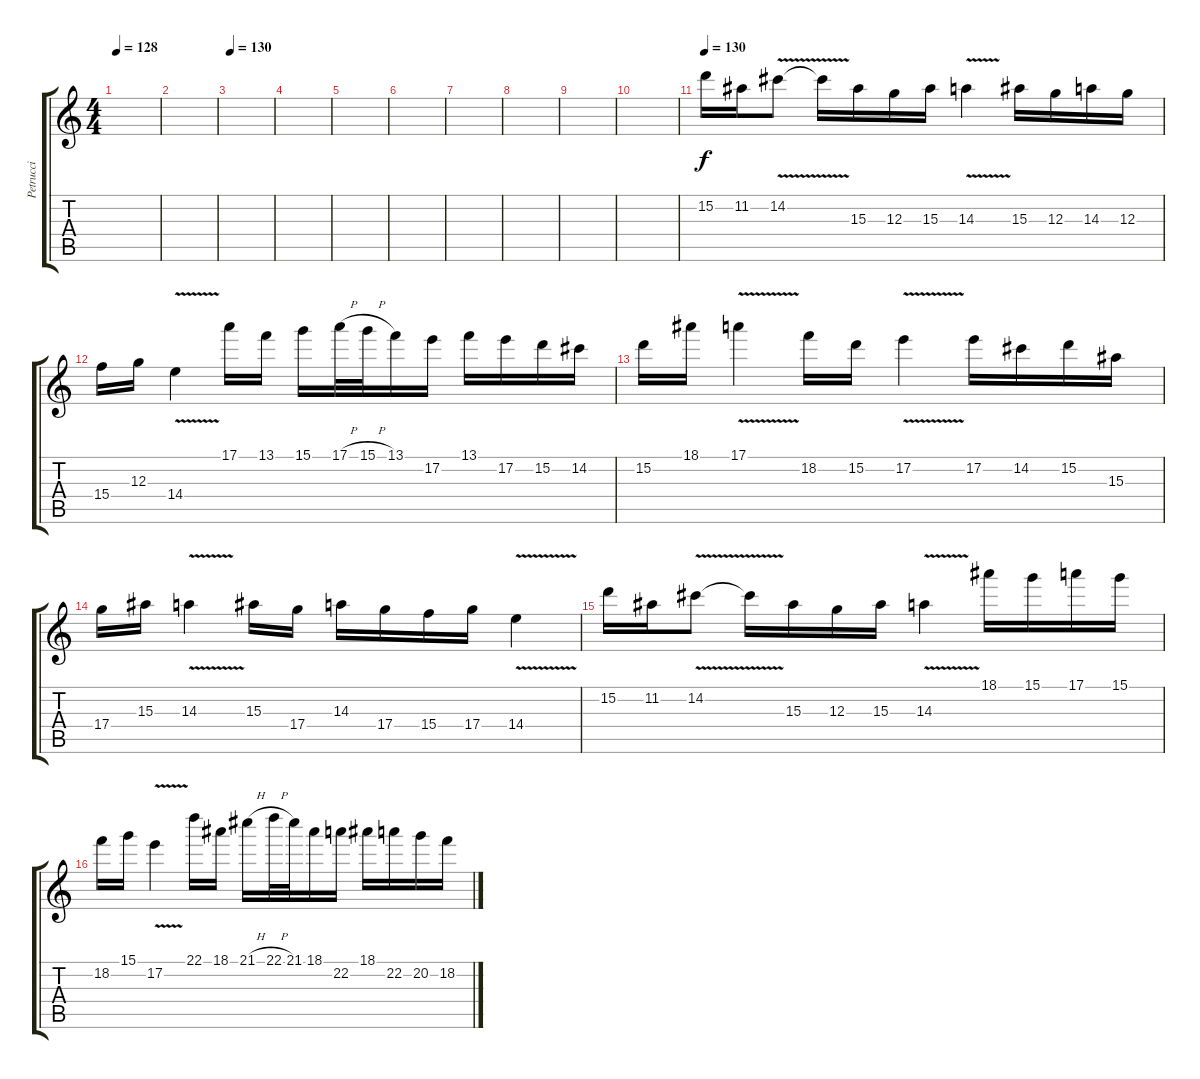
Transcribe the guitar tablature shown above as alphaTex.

\track ("Petrucci" "Petrucci") {instrument distortionguitar}
\staff {score tabs}
\tuning (E4 B3 G3 D3 A2 E2) {hide}
\ts (4 4)
\tempo 128
\clef g2
\ks c
|
|
\tempo 130
|
|
|
|
|
|
|
|
\tempo 130
15.2.16{volume 14} 11.2.16 14.2{v}.8 14.2{t}.16 15.3.16 12.3.16 15.3.16 14.3{v}.4 15.3.16 12.3.16 14.3.16 12.3.16 |
15.4.16 12.3.16 14.4{v}.4 17.1.16 13.1.16 15.1.16 17.1{h}.32 15.1{h}.32 13.1.16 17.2.16 13.1.16 17.2.16 15.2.16 14.2.16 |
15.2.16 18.1.16 17.1{v}.4 18.2.16 15.2.16 17.2{v}.4 17.2.16 14.2.16 15.2.16 15.3.16 |
17.4.16 15.3.16 14.3{v}.4 15.3.16 17.4.16 14.3.16 17.4.16 15.4.16 17.4.16 14.4{v}.4 |
15.2.16 11.2.16 14.2{v}.8 14.2{t}.16 15.3.16 12.3.16 15.3.16 14.3{v}.4 18.1.16 15.1.16 17.1.16 15.1.16 |
18.2.16 15.1.16 17.2{v}.4 22.1.16 18.1.16 21.1{h}.16 22.1{h}.32 21.1.32 18.1.16 22.2.16 18.1.16 22.2.16 20.2.16 18.2.16
